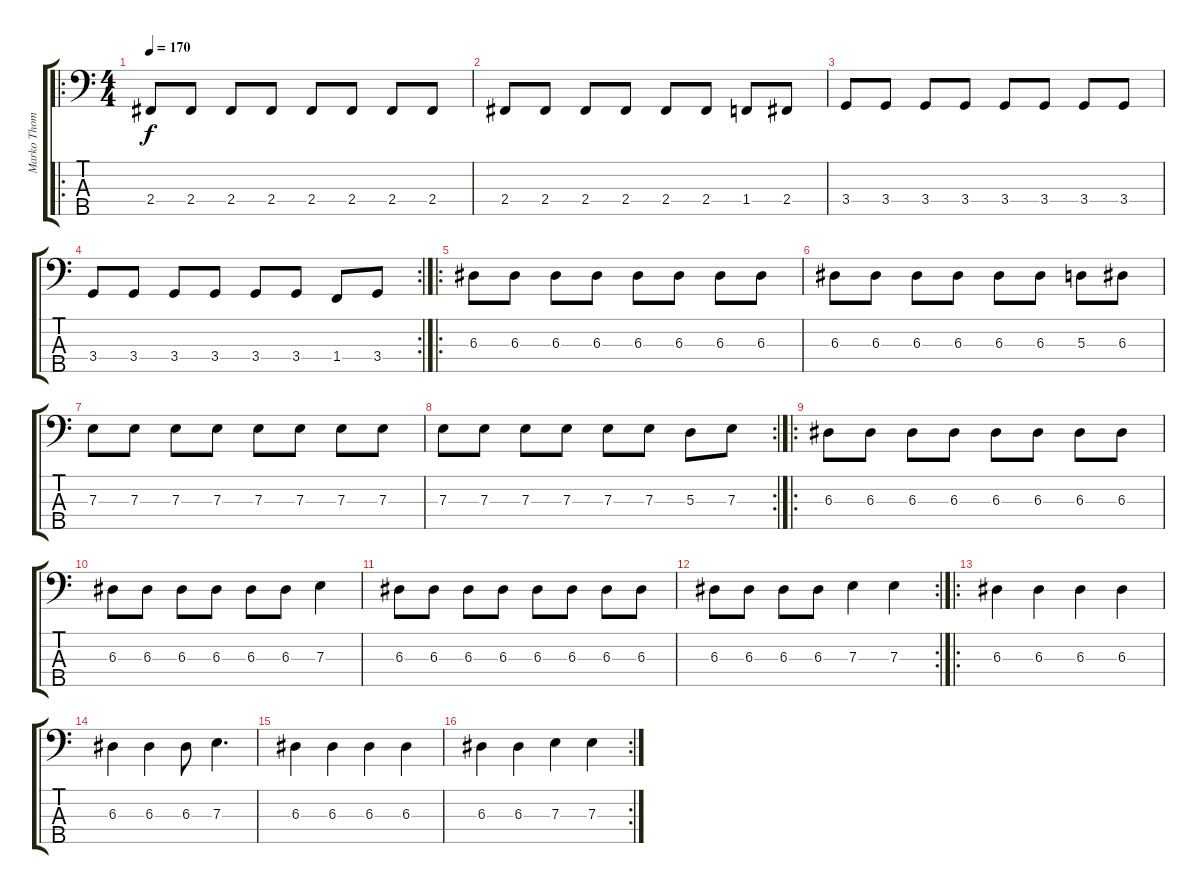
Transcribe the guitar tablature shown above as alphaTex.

\track ("Marko Thomas" "Marko Thom") {instrument electricbassfinger}
\staff {score tabs}
\tuning (G2 D2 A1 E1 B0) {hide}
\ro
\ts (4 4)
\tempo 170
\clef f4
\ks c
2.4.8{dy f} 2.4.8 2.4.8 2.4.8 2.4.8 2.4.8 2.4.8 2.4.8 |
2.4.8 2.4.8 2.4.8 2.4.8 2.4.8 2.4.8 1.4.8 2.4.8 |
3.4.8 3.4.8 3.4.8 3.4.8 3.4.8 3.4.8 3.4.8 3.4.8 |
\rc 2
3.4.8 3.4.8 3.4.8 3.4.8 3.4.8 3.4.8 1.4.8 3.4.8 |
\ro
6.3.8 6.3.8 6.3.8 6.3.8 6.3.8 6.3.8 6.3.8 6.3.8 |
6.3.8 6.3.8 6.3.8 6.3.8 6.3.8 6.3.8 5.3.8 6.3.8 |
7.3.8 7.3.8 7.3.8 7.3.8 7.3.8 7.3.8 7.3.8 7.3.8 |
\rc 2
7.3.8 7.3.8 7.3.8 7.3.8 7.3.8 7.3.8 5.3.8 7.3.8 |
\ro
6.3.8 6.3.8 6.3.8 6.3.8 6.3.8 6.3.8 6.3.8 6.3.8 |
6.3.8 6.3.8 6.3.8 6.3.8 6.3.8 6.3.8 7.3.4 |
6.3.8 6.3.8 6.3.8 6.3.8 6.3.8 6.3.8 6.3.8 6.3.8 |
\rc 2
6.3.8 6.3.8 6.3.8 6.3.8 7.3.4 7.3.4 |
\ro
6.3.4 6.3.4 6.3.4 6.3.4 |
6.3.4 6.3.4 6.3.8 7.3.4{d} |
6.3.4 6.3.4 6.3.4 6.3.4 |
\rc 2
6.3.4 6.3.4 7.3.4 7.3.4
